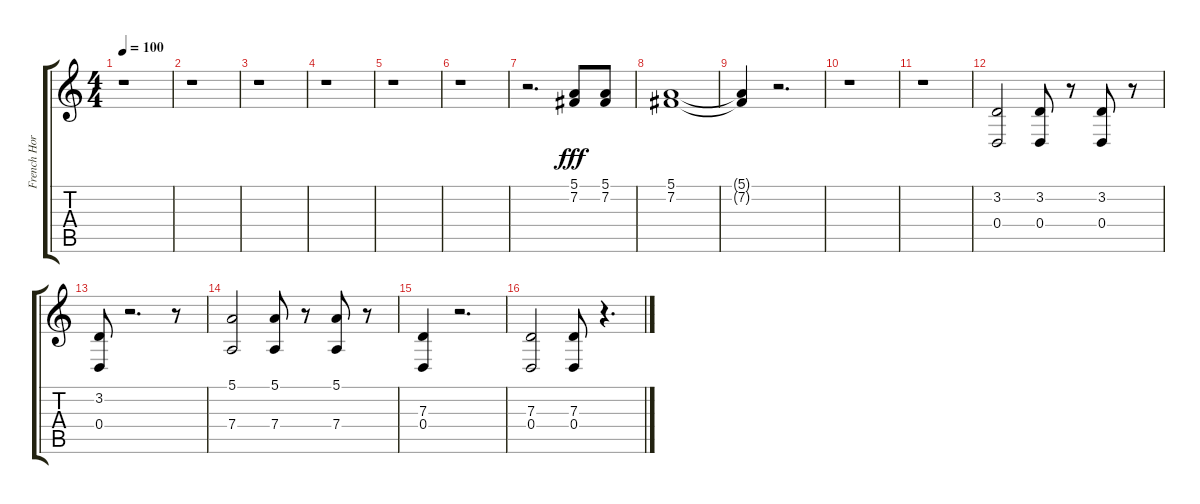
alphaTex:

\track ("French Horn" "French Hor") {instrument frenchhorn}
\staff {score tabs}
\tuning (E4 B3 G3 D3 A2 E2) {hide}
\ts (4 4)
\tempo 100
\clef g2
\ks c
r.1{dy fff} |
r.1 |
r.1 |
r.1 |
r.1 |
r.1 |
r.2{d} (5.1 7.2).8 (5.1 7.2).8 |
(5.1 7.2).1 |
(5.1{t} 7.2{t}).4 r.2{d} |
r.1 |
r.1 |
(3.2 0.4).2 (3.2 0.4).8 r.8 (3.2 0.4).8 r.8 |
(3.2 0.4).8 r.2{d} r.8 |
(5.1 7.4).2 (5.1 7.4).8 r.8 (5.1 7.4).8 r.8 |
(7.3 0.4).4 r.2{d} |
(7.3 0.4).2 (7.3 0.4).8 r.4{d}
